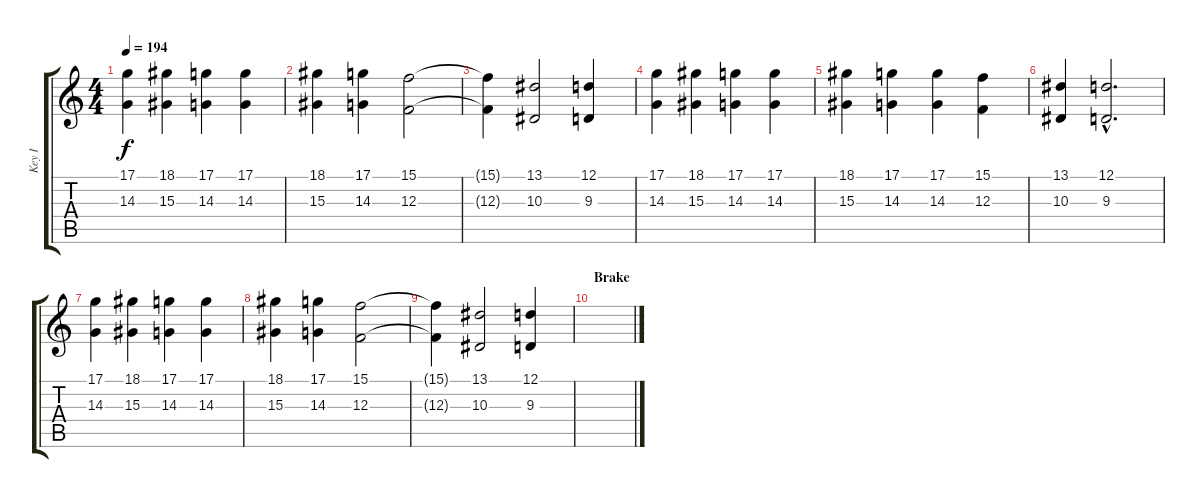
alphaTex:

\track ("Key I" "Key I") {instrument stringensemble1}
\staff {score tabs}
\tuning (D4 A3 F3 C3 G2 D2) {hide}
\ts (4 4)
\tempo 194
\clef g2
\ks c
(17.1 14.3).4{dy f} (18.1 15.3).4 (17.1 14.3).4 (17.1 14.3).4 |
(18.1 15.3).4 (17.1 14.3).4 (15.1 12.3).2 |
(15.1{t} 12.3{t}).4 (13.1 10.3).2 (12.1 9.3).4 |
(17.1 14.3).4 (18.1 15.3).4 (17.1 14.3).4 (17.1 14.3).4 |
(18.1 15.3).4 (17.1 14.3).4 (17.1 14.3).4 (15.1 12.3).4 |
(13.1 10.3).4 (12.1{hac} 9.3{hac}).2{d} |
(17.1 14.3).4 (18.1 15.3).4 (17.1 14.3).4 (17.1 14.3).4 |
(18.1 15.3).4 (17.1 14.3).4 (15.1 12.3).2 |
(15.1{t} 12.3{t}).4 (13.1 10.3).2 (12.1 9.3).4 |
\section ("" "Brake")
